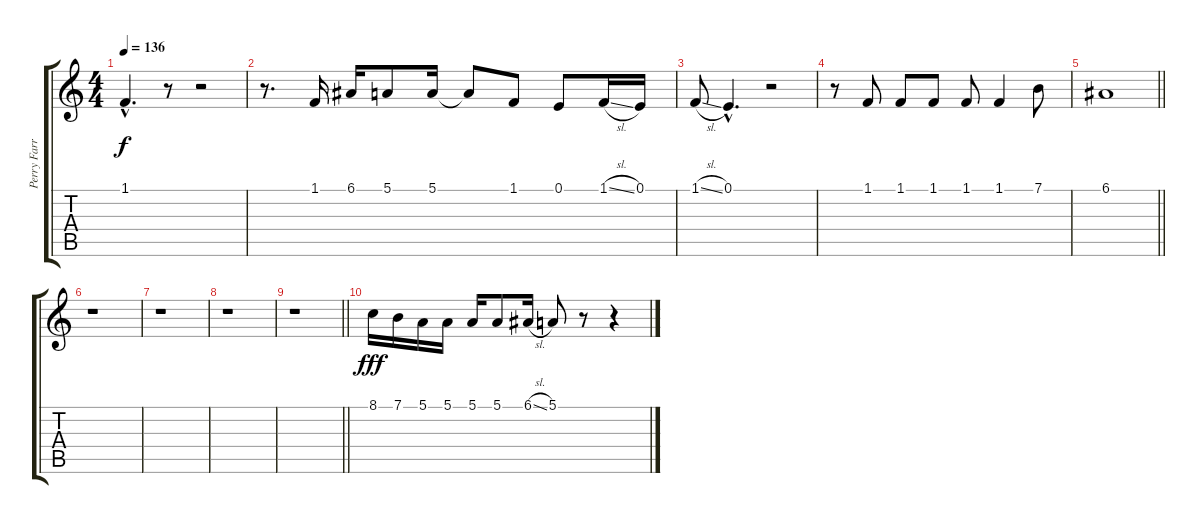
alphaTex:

\track ("Perry Farrell (Voice)" "Perry Farr") {instrument lead2sawtooth}
\staff {score tabs}
\tuning (E4 B3 G3 D3 A2 E2) {hide}
\ts (4 4)
\tempo 136
\clef g2
\ks c
1.1{hac}.4{d dy f} r.8 r.2 |
r.8{d} 1.1.16 6.1.16 5.1.8 5.1.16 5.1{t}.8 1.1.8 0.1.8 1.1{sl}.16 0.1.16 |
1.1{sl}.8 0.1{hac}.4{d} r.2 |
r.8 1.1.8 1.1.8 1.1.8 1.1.8 1.1.4 7.1.8 |
\barLineRight lightlight
6.1.1 |
r.1 |
r.1 |
r.1 |
\barLineRight lightlight
r.1 |
8.1.16{dy fff} 7.1.16 5.1.16 5.1.16 5.1.16 5.1.8 6.1{sl}.16 5.1.8 r.8 r.4
